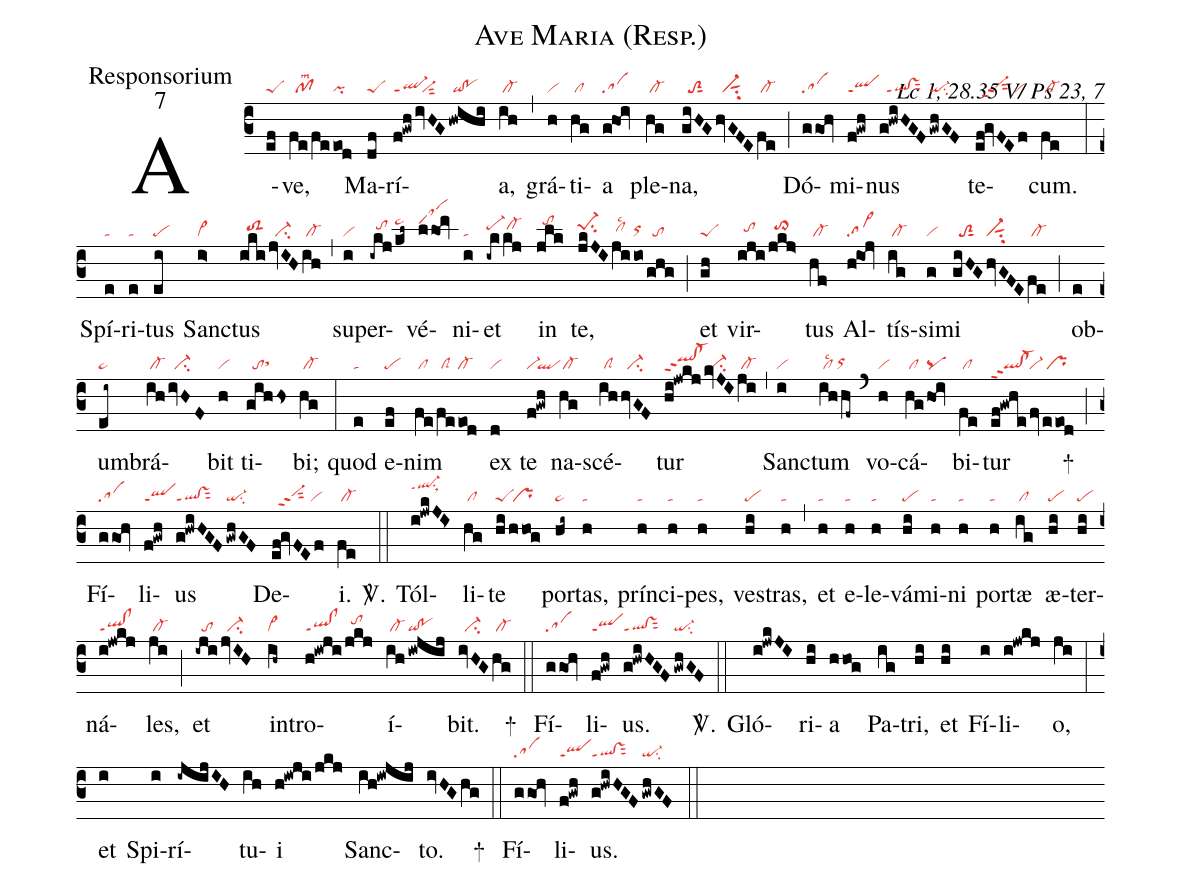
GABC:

name:Ave Maria (Resp.);
office-part:Responsorium;
mode:7;
commentary:Lc 1, 28.35 V/ Ps 23, 7;
nabc-lines:1;
%%
(c3)
A(ef|peS)ve,(fe/fe|//pflsm2|eod|pi) Ma(df|peS)rí(f!gwh|ql-ppt1|ivHG|//vi-sut2|/hwihi|/qi!po)a,(ih|/cl-) (,)
grá(h|vi)ti(hg|/cl)a(ghOi|sa) ple(hg|/cl-)na,(giHG|//toS2sut1|hvGFE|//vi-sut1su2|fe|/cl-) (;)
Dó(ggOh|sa)mi(f!gwh|qlppt1)nus(g!hwiHGF|//ql!vssut2ppt1|/gwhGF|qi-su2) te(ef!gvFEf|//vi-hhppt2sut2/vi)cum.(fe|/cl-) (:)
Spí(e|ta)ri(e|ta)tus(ei|pe) Sanc(i>|vi>)tus(iki|//toS2hh|jvIH|//ci-|ih|/cl-) (,)
su(i|vi)per(-ikj|//tohi|/kl~|pe~hk)vé(llOm|saMhk)ni(i|ta)et(-ik|pe-hi|kj|/cl-hi) in(jlk|//tohk) te,(jkJI|pe-1hisu2|ji|/clhhlsc2|io|orhh|/ghg|//to) (;)
et(gh|peS) vir(iji|//tohh|/jkj>|//to>hi)tus(hf|/cl-) Al(hiOj|sa>)tís(ig|/cl-)si(g|vi)mi(giHG|//toS2sut1|hvGFE|vi-sut1su2|fe|/cl-) (;)
ob(e)um(ei~|pe~)brá(ih|/cl-|/ivHF|//ci-)bit(h|vi) ti(gihhs|//tosthh)bi;(hg|/cl-) (:)
quod(e|ta) e(ef|pe)nim(fe|/cl|/fe|/clS|eod|cl-) ex(d|vi) te(f!gwh|vi-`ql) na(hg|/cl-)scé(ih|/clS|hvGF|//ci-)tur(hi!jwkj|qlhi!cl-hippt2|/kvJI|//ci-|ji|/cl-) (,)
Sanc(i|vi)tum(ihhf~|/cllsc2/orhh) (`)
vo(h|vi)cá(hg|/cl|hOi|pq)bi(fe|/cl)tur(ef!gwhe|ql!cl-ppt2|/fv|vi-|/eeod|/pr) +(;)
Fí(ggOh|sa)li(f!gwh|qlppt1)us(g!hwiHGF|ql!vssut2ppt1|/gwhGF|qi-su2) De(ef!gvFEf|//vi-hhppt2sut2/vi)i.(fe|/cl-) <sp>V/</sp>.(::)
Tól(i!jwkJI>>|ql-hkppt1su1sux1)li(hg|/cl)te(hi|peS|/hhog|/pr) por(hi~|pe~)tas,(h|ta) prín(h|ta)ci(h|ta)pes,(h|ta) ves(hi|pe)tras,(h|ta) (,)
et(h|ta) e(h|ta)le(h|ta)vá(hi|pe)mi(h|ta)ni(h|ta) por(h|ta)tæ(ig|/cl) æ(hi|pe)ter(hi|pe)ná(i!jwkj|ql!clppt1)les,(ji|/cl-) (;)
et(-iji|//to|jvIH|//ci-) in(ih~|cl~)tro(h!iwji|ql!clppt1|/jkj|//tohi)í(ih|/cl-|!iwjij|qi!po)bit.(ivHG|//ci-|hg|/cl-) +(::)
Fí(ggOh|sa)li(f!gwh|qlppt1)us.(g!hwiHGF|ql!vssut2ppt1|!gwhGF|qi-su2) <sp>V/</sp>.(::)
Gló(i!jwkJI)ri(hi)a(hhog) Pa(ig)tri,(hi) et(hi) Fí(i)li(i!jwkj)o,(ji) (:)
et(i) Spi(i)rí(-ijijIH)tu(ih)i(h!iwji/jkj) Sanc(ih!iwjij)to.(ivHGhg) +(::)
Fí(ggOh|sa)li(f!gwh|qlppt1)us.(g!hwiHGF|ql!vssut2ppt1|/gwhGF|qi-su2) (::)
